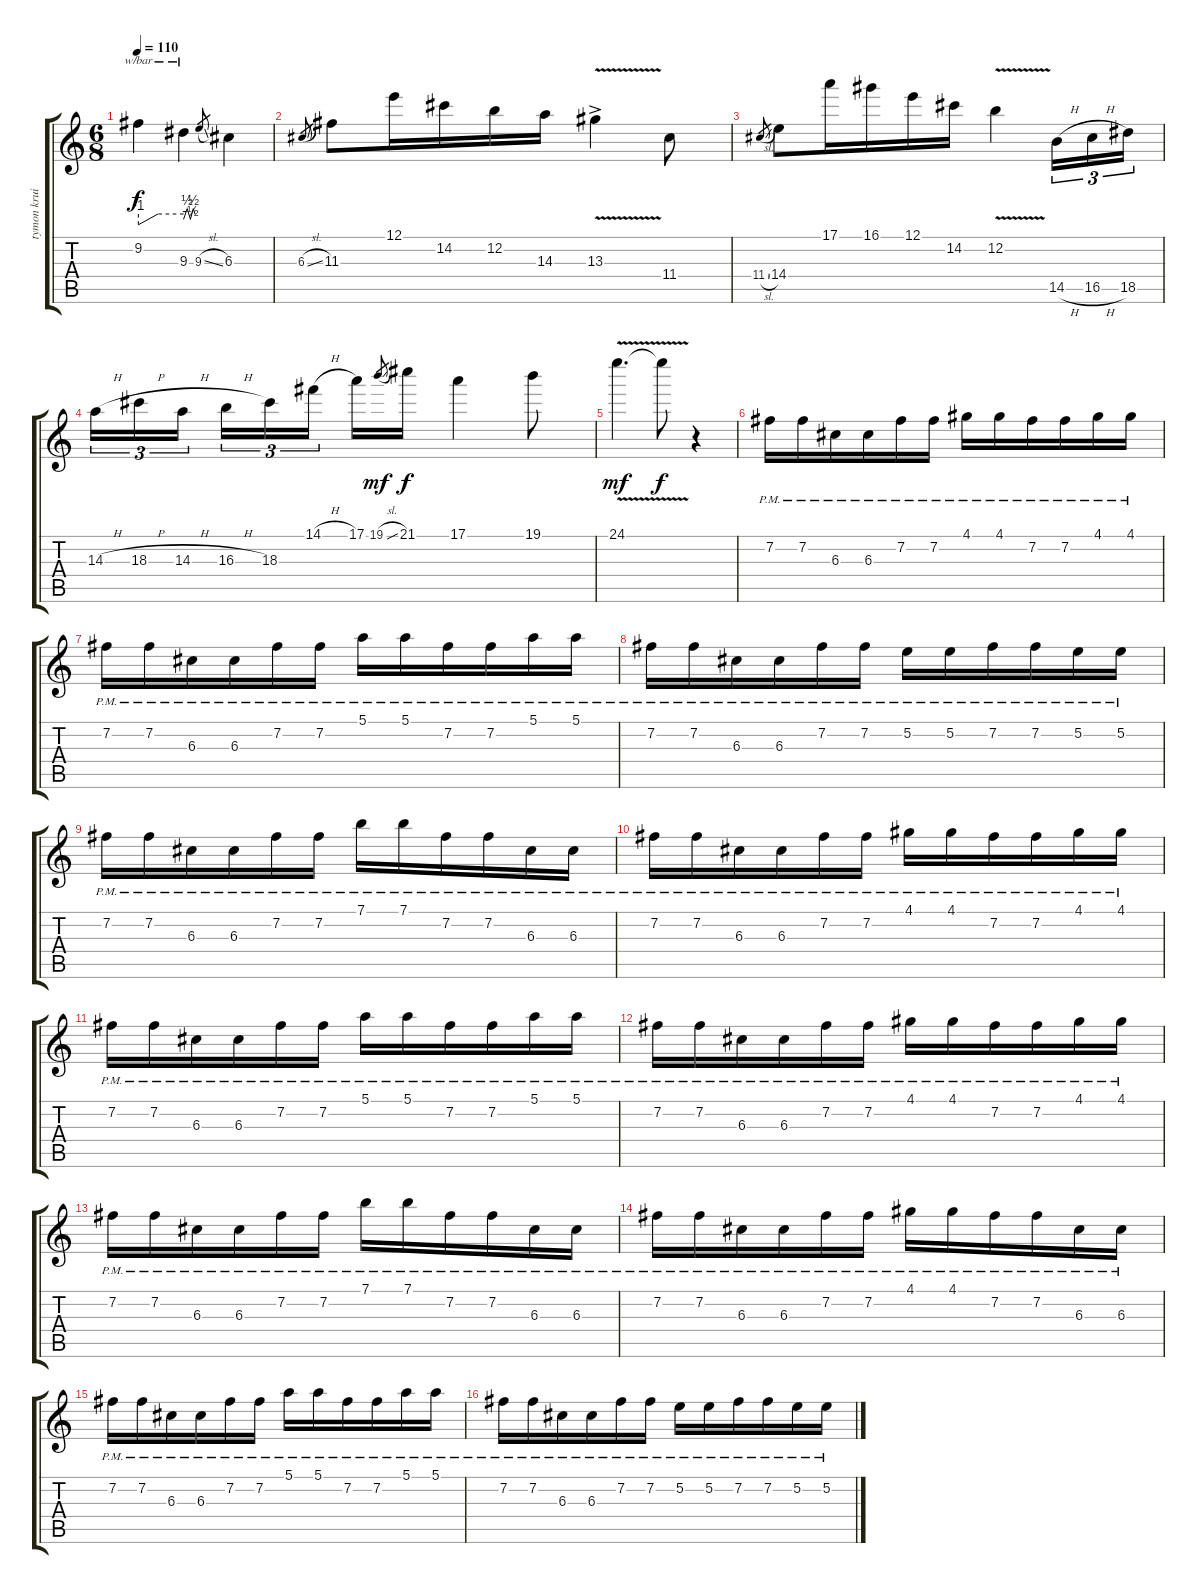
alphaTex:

\track ("tymon kruidenier" "tymon krui") {instrument distortionguitar}
\staff {score tabs}
\tuning (E4 B3 G3 D3 A2 E2) {hide}
\ts (6 8)
\tempo 110
\clef g2
\ks c
9.2.4{tbe (custom default 0 -4 26 0 60 0) dy f} 9.3.4{tbe (custom default 0 -2 19 2 36 -2 51 2 60 0)} 9.3{sl}.8{gr} 6.3.4 |
6.3{sl}.8{gr} 11.3.8 12.1.16 14.2.16 12.2.16 14.3.16 13.3{v ac}.4 11.4.8 |
11.4{sl}.8{gr} 14.4.8 17.1.16 16.1.16 12.1.16 14.2.16 12.2{v}.4 14.5{h}.16{tu (3 2)} 16.5{h}.16{tu (3 2)} 18.5.16{tu (3 2)} |
14.3{h}.16{tu (3 2)} 18.3{h}.16{tu (3 2)} 14.3{h}.16{tu (3 2) beam splitsecondary} 16.3{h}.16{tu (3 2)} 18.3.16{tu (3 2)} 14.1{h}.16{tu (3 2) beam splitsecondary} 17.1.16 19.1{sl}.8{gr dy mf} 21.1.16{dy f} 17.1.4 19.1.8 |
24.1{v}.4{d dy mf} 24.1{t}.8{dy f} r.4 |
7.2{pm}.16{volume 14} 7.2{pm}.16 6.3{pm}.16 6.3{pm}.16 7.2{pm}.16 7.2{pm}.16 4.1{pm}.16 4.1{pm}.16 7.2{pm}.16 7.2{pm}.16 4.1{pm}.16 4.1{pm}.16 |
7.2{pm}.16 7.2{pm}.16 6.3{pm}.16 6.3{pm}.16 7.2{pm}.16 7.2{pm}.16 5.1{pm}.16 5.1{pm}.16 7.2{pm}.16 7.2{pm}.16 5.1{pm}.16 5.1{pm}.16 |
7.2{pm}.16 7.2{pm}.16 6.3{pm}.16 6.3{pm}.16 7.2{pm}.16 7.2{pm}.16 5.2{pm}.16 5.2{pm}.16 7.2{pm}.16 7.2{pm}.16 5.2{pm}.16 5.2{pm}.16 |
7.2{pm}.16 7.2{pm}.16 6.3{pm}.16 6.3{pm}.16 7.2{pm}.16 7.2{pm}.16 7.1{pm}.16 7.1{pm}.16 7.2{pm}.16 7.2{pm}.16 6.3{pm}.16 6.3{pm}.16 |
7.2{pm}.16 7.2{pm}.16 6.3{pm}.16 6.3{pm}.16 7.2{pm}.16 7.2{pm}.16 4.1{pm}.16 4.1{pm}.16 7.2{pm}.16 7.2{pm}.16 4.1{pm}.16 4.1{pm}.16 |
7.2{pm}.16 7.2{pm}.16 6.3{pm}.16 6.3{pm}.16 7.2{pm}.16 7.2{pm}.16 5.1{pm}.16 5.1{pm}.16 7.2{pm}.16 7.2{pm}.16 5.1{pm}.16 5.1{pm}.16 |
7.2{pm}.16 7.2{pm}.16 6.3{pm}.16 6.3{pm}.16 7.2{pm}.16 7.2{pm}.16 4.1{pm}.16 4.1{pm}.16 7.2{pm}.16 7.2{pm}.16 4.1{pm}.16 4.1{pm}.16 |
7.2{pm}.16 7.2{pm}.16 6.3{pm}.16 6.3{pm}.16 7.2{pm}.16 7.2{pm}.16 7.1{pm}.16 7.1{pm}.16 7.2{pm}.16 7.2{pm}.16 6.3{pm}.16 6.3{pm}.16 |
7.2{pm}.16 7.2{pm}.16 6.3{pm}.16 6.3{pm}.16 7.2{pm}.16 7.2{pm}.16 4.1{pm}.16 4.1{pm}.16 7.2{pm}.16 7.2{pm}.16 6.3{pm}.16 6.3{pm}.16 |
7.2{pm}.16 7.2{pm}.16 6.3{pm}.16 6.3{pm}.16 7.2{pm}.16 7.2{pm}.16 5.1{pm}.16 5.1{pm}.16 7.2{pm}.16 7.2{pm}.16 5.1{pm}.16 5.1{pm}.16 |
7.2{pm}.16 7.2{pm}.16 6.3{pm}.16 6.3{pm}.16 7.2{pm}.16 7.2{pm}.16 5.2{pm}.16 5.2{pm}.16 7.2{pm}.16 7.2{pm}.16 5.2{pm}.16 5.2{pm}.16
